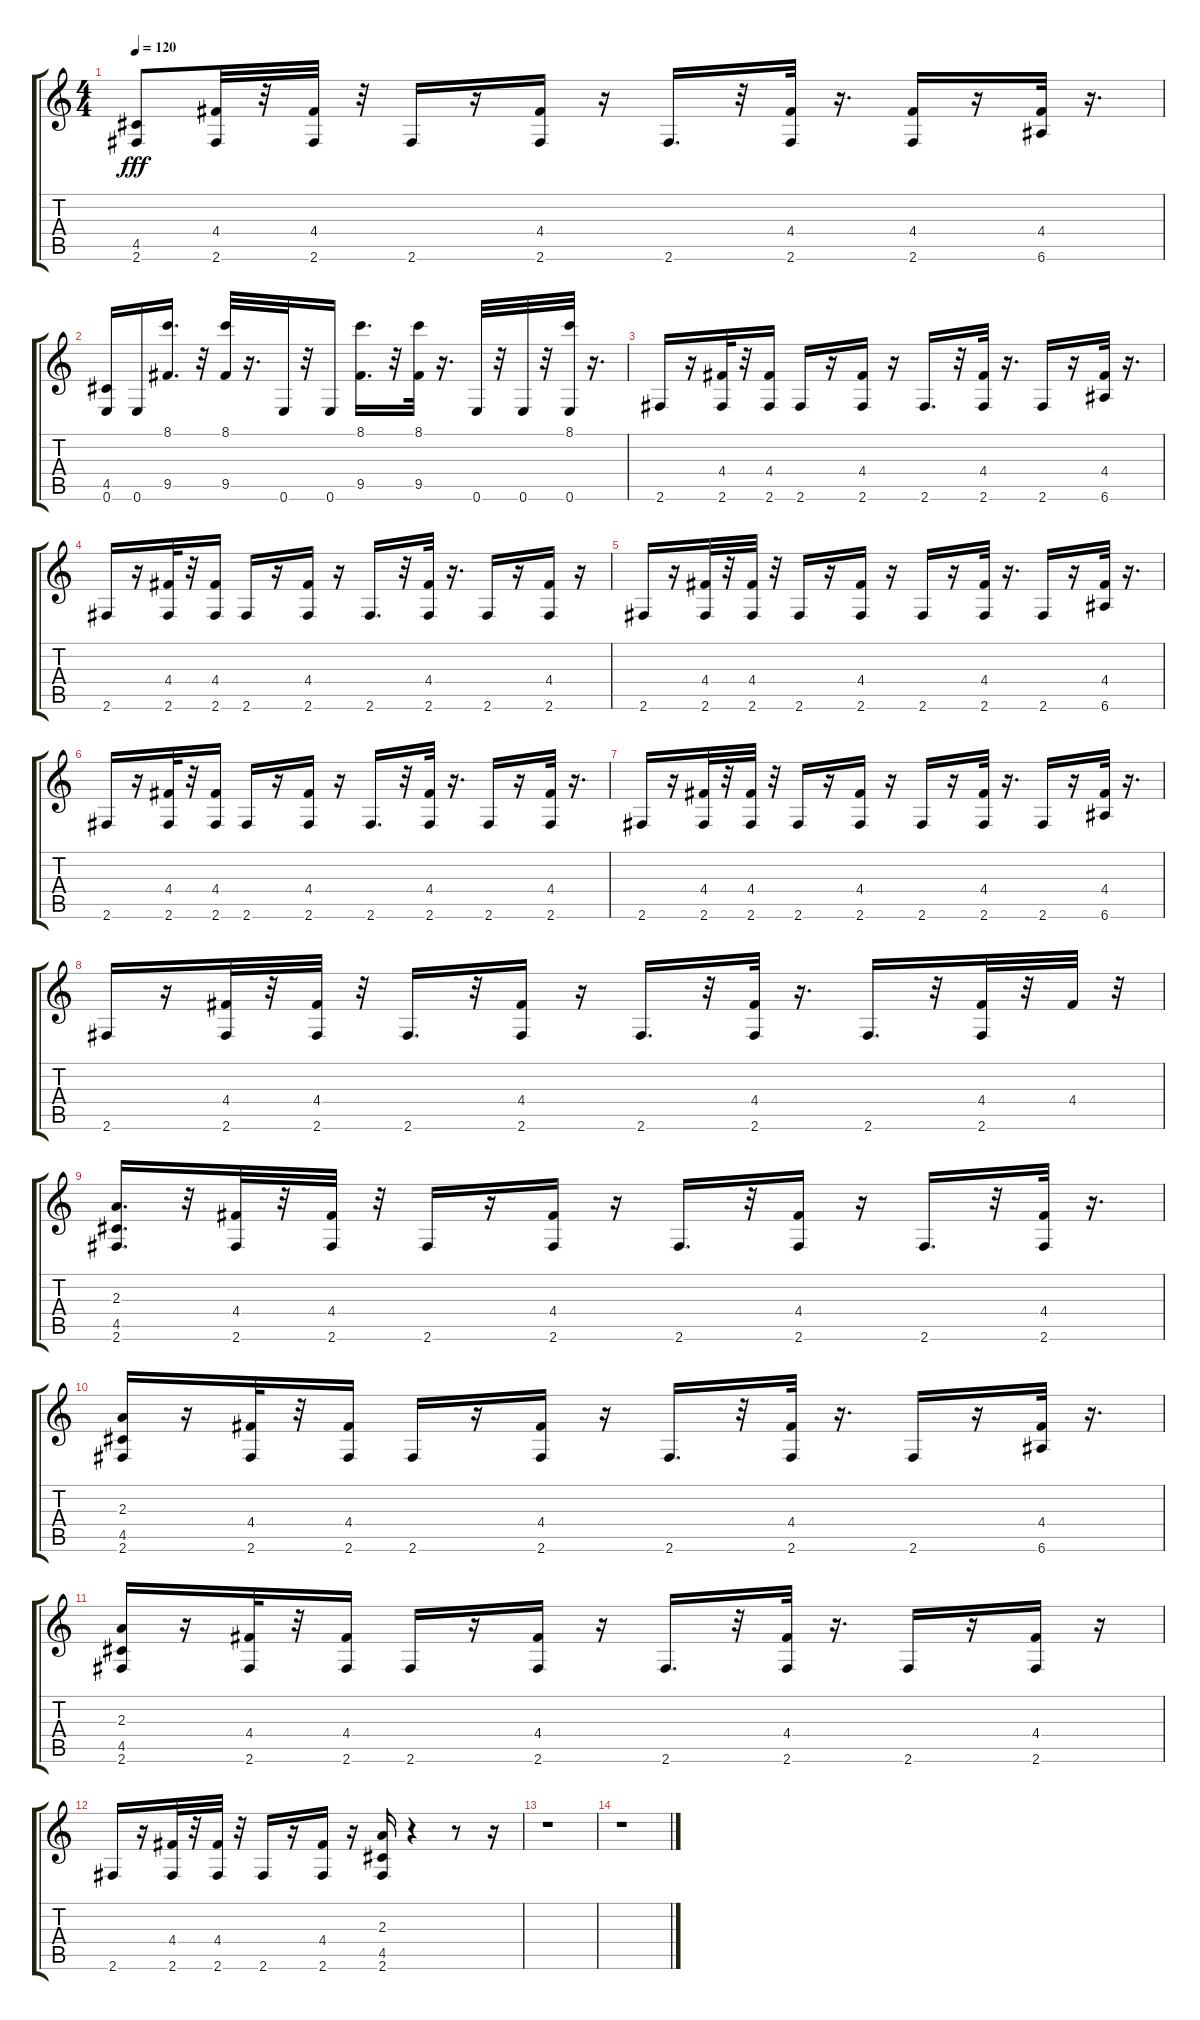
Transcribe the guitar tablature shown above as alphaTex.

\track "" {instrument acousticguitarsteel}
\staff {score tabs}
\tuning (E4 B3 G3 D3 A2 E2) {hide}
\ts (4 4)
\tempo 120
\clef g2
\ks c
(4.5 2.6).8{dy fff} (4.4 2.6).32 r.32 (4.4 2.6).32 r.32 2.6.16 r.16 (4.4 2.6).16 r.16 2.6.16{d} r.32 (4.4 2.6).32 r.16{d} (4.4 2.6).16 r.16 (4.4 6.6).32 r.16{d} |
(4.5 0.6).16 0.6.16 (8.1 9.5).16{d} r.32 (8.1 9.5).32 r.16{d} 0.6.32 r.32 0.6.16 (8.1 9.5).16{d} r.32 (8.1 9.5).32 r.16{d} 0.6.32 r.32 0.6.32 r.32 (8.1 0.6).32 r.16{d} |
2.6.16 r.16 (4.4 2.6).32 r.32 (4.4 2.6).16 2.6.16 r.16 (4.4 2.6).16 r.16 2.6.16{d} r.32 (4.4 2.6).32 r.16{d} 2.6.16 r.16 (4.4 6.6).32 r.16{d} |
2.6.16 r.16 (4.4 2.6).32 r.32 (4.4 2.6).16 2.6.16 r.16 (4.4 2.6).16 r.16 2.6.16{d} r.32 (4.4 2.6).32 r.16{d} 2.6.16 r.16 (4.4 2.6).16 r.16 |
2.6.16 r.16 (4.4 2.6).32 r.32 (4.4 2.6).32 r.32 2.6.16 r.16 (4.4 2.6).16 r.16 2.6.16 r.16 (4.4 2.6).32 r.16{d} 2.6.16 r.16 (4.4 6.6).32 r.16{d} |
2.6.16 r.16 (4.4 2.6).32 r.32 (4.4 2.6).16 2.6.16 r.16 (4.4 2.6).16 r.16 2.6.16{d} r.32 (4.4 2.6).32 r.16{d} 2.6.16 r.16 (4.4 2.6).32 r.16{d} |
2.6.16 r.16 (4.4 2.6).32 r.32 (4.4 2.6).32 r.32 2.6.16 r.16 (4.4 2.6).16 r.16 2.6.16 r.16 (4.4 2.6).32 r.16{d} 2.6.16 r.16 (4.4 6.6).32 r.16{d} |
2.6.16 r.16 (4.4 2.6).32 r.32 (4.4 2.6).32 r.32 2.6.16{d} r.32 (4.4 2.6).16 r.16 2.6.16{d} r.32 (4.4 2.6).32 r.16{d} 2.6.16{d} r.32 (4.4 2.6).32 r.32 4.4.32 r.32 |
(2.3 4.5 2.6).16{d} r.32 (4.4 2.6).32 r.32 (4.4 2.6).32 r.32 2.6.16 r.16 (4.4 2.6).16 r.16 2.6.16{d} r.32 (4.4 2.6).16 r.16 2.6.16{d} r.32 (4.4 2.6).32 r.16{d} |
(2.3 4.5 2.6).16 r.16 (4.4 2.6).32 r.32 (4.4 2.6).16 2.6.16 r.16 (4.4 2.6).16 r.16 2.6.16{d} r.32 (4.4 2.6).32 r.16{d} 2.6.16 r.16 (4.4 6.6).32 r.16{d} |
(2.3 4.5 2.6).16 r.16 (4.4 2.6).32 r.32 (4.4 2.6).16 2.6.16 r.16 (4.4 2.6).16 r.16 2.6.16{d} r.32 (4.4 2.6).32 r.16{d} 2.6.16 r.16 (4.4 2.6).16 r.16 |
2.6.16 r.16 (4.4 2.6).32 r.32 (4.4 2.6).32 r.32 2.6.16 r.16 (4.4 2.6).16 r.16 (2.3 4.5 2.6).16 r.4 r.8 r.16 |
r.1 |
r.1
